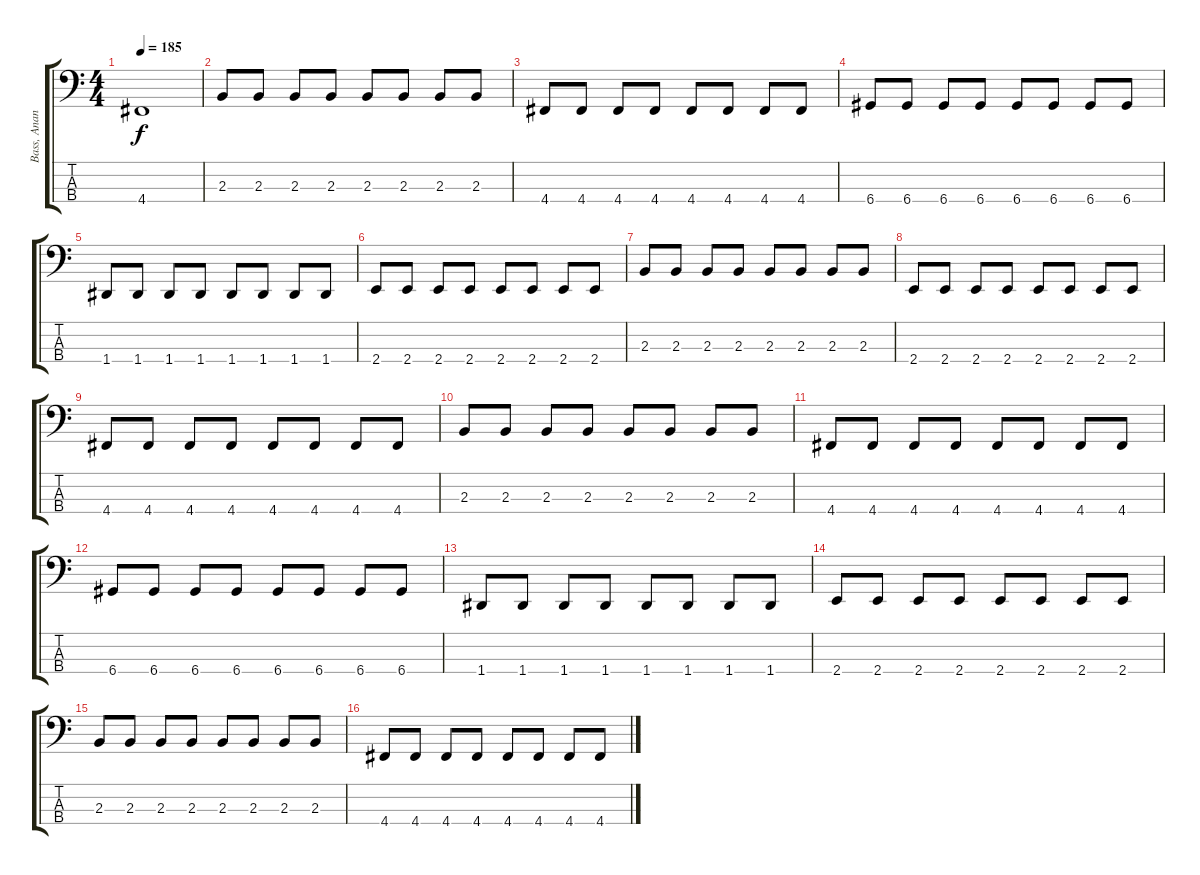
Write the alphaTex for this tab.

\track ("Bass, Anan Kadouri" "Bass, Anan") {instrument acousticguitarnylon}
\staff {score tabs}
\tuning (G2 D2 A1 D1) {hide}
\ts (4 4)
\tempo 185
\clef f4
\ks c
4.4.1{dy f} |
2.3.8 2.3.8 2.3.8 2.3.8 2.3.8 2.3.8 2.3.8 2.3.8 |
4.4.8 4.4.8 4.4.8 4.4.8 4.4.8 4.4.8 4.4.8 4.4.8 |
6.4.8 6.4.8 6.4.8 6.4.8 6.4.8 6.4.8 6.4.8 6.4.8 |
1.4.8 1.4.8 1.4.8 1.4.8 1.4.8 1.4.8 1.4.8 1.4.8 |
2.4.8 2.4.8 2.4.8 2.4.8 2.4.8 2.4.8 2.4.8 2.4.8 |
2.3.8 2.3.8 2.3.8 2.3.8 2.3.8 2.3.8 2.3.8 2.3.8 |
2.4.8 2.4.8 2.4.8 2.4.8 2.4.8 2.4.8 2.4.8 2.4.8 |
4.4.8 4.4.8 4.4.8 4.4.8 4.4.8 4.4.8 4.4.8 4.4.8 |
2.3.8 2.3.8 2.3.8 2.3.8 2.3.8 2.3.8 2.3.8 2.3.8 |
4.4.8 4.4.8 4.4.8 4.4.8 4.4.8 4.4.8 4.4.8 4.4.8 |
6.4.8 6.4.8 6.4.8 6.4.8 6.4.8 6.4.8 6.4.8 6.4.8 |
1.4.8 1.4.8 1.4.8 1.4.8 1.4.8 1.4.8 1.4.8 1.4.8 |
2.4.8 2.4.8 2.4.8 2.4.8 2.4.8 2.4.8 2.4.8 2.4.8 |
2.3.8 2.3.8 2.3.8 2.3.8 2.3.8 2.3.8 2.3.8 2.3.8 |
4.4.8 4.4.8 4.4.8 4.4.8 4.4.8 4.4.8 4.4.8 4.4.8
